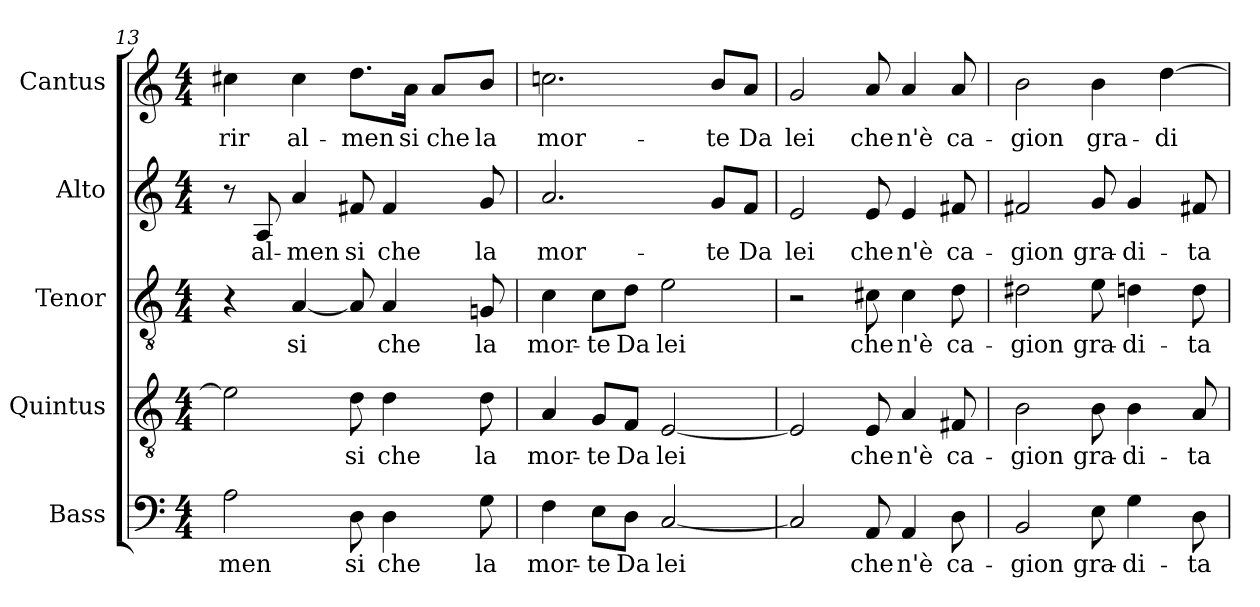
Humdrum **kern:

**kern	**text	**kern	**text	**kern	**text	**kern	**text	**kern	**text
*part5	*part5	*part4	*part4	*part3	*part3	*part2	*part2	*part1	*part1
*staff5	*staff5	*staff4	*staff4	*staff3	*staff3	*staff2	*staff2	*staff1	*staff1
*I"Bass	*	*I"Quintus	*	*I"Tenor	*	*I"Alto	*	*I"Cantus	*
*I'B.	*	*I'T.	*	*I'T.	*	*I'A.	*	*I'S.	*
*clefF4	*	*clefGv2	*	*clefGv2	*	*clefG2	*	*clefG2	*
*	*	*ITrd7c12	*	*ITrd7c12	*	*	*	*	*
*k[]	*	*k[]	*	*k[]	*	*k[]	*	*k[]	*
*C:	*	*C:	*	*C:	*	*C:	*	*C:	*
*M4/4	*	*M4/4	*	*M4/4	*	*M4/4	*	*M4/4	*
=13	=13	=13	=13	=13	=13	=13	=13	=13	=13
!	!LO:LY:b:color=#000000	!	!	!	!	!	!	!	!
!	!	!	!	!	!	!	!	!	!LO:LY:b:color=#000000
2Ai\	-men	2Ei\]	.	4r	.	8r	.	4cc#Xi\	-rir
!	!	!	!	!	!	!	!LO:LY:b:color=#000000	!	!
.	.	.	.	.	.	8Ai/	al-	.	.
!	!	!	!	!	!LO:LY:b:color=#000000	!	!	!	!
!	!	!	!	!	!	!	!LO:LY:b:color=#000000	!	!
!	!	!	!	!	!	!	!	!	!LO:LY:b:color=#000000
.	.	.	.	[4AAi/	si	4ai/	-men	4cc#i\	al-
!	!LO:LY:b:color=#000000	!	!	!	!	!	!	!	!
!	!	!	!LO:LY:b:color=#000000	!	!	!	!	!	!
!	!	!	!	!	!	!	!LO:LY:b:color=#000000	!	!
!	!	!	!	!	!	!	!	!	!LO:LY:b:color=#000000
8Di\	si	8Di\	si	8AAi/]	.	8f#Xi/	si	8.ddi\L	-men
!	!LO:LY:b:color=#000000	!	!	!	!	!	!	!	!
!	!	!	!LO:LY:b:color=#000000	!	!	!	!	!	!
!	!	!	!	!	!LO:LY:b:color=#000000	!	!	!	!
!	!	!	!	!	!	!	!LO:LY:b:color=#000000	!	!
4Di\	che	4Di\	che	4AAi/	che	4f#i/	che	.	.
!	!	!	!	!	!	!	!	!	!LO:LY:b:color=#000000
.	.	.	.	.	.	.	.	16ai\Jk	si
!	!	!	!	!	!	!	!	!	!LO:LY:b:color=#000000
.	.	.	.	.	.	.	.	8ai/L	che
!	!LO:LY:b:color=#000000	!	!	!	!	!	!	!	!
!	!	!	!LO:LY:b:color=#000000	!	!	!	!	!	!
!	!	!	!	!	!LO:LY:b:color=#000000	!	!	!	!
!	!	!	!	!	!	!	!LO:LY:b:color=#000000	!	!
!	!	!	!	!	!	!	!	!	!LO:LY:b:color=#000000
8Gi\	la	8Di\	la	8GGni/	la	8gi/	la	8bi/J	la
=14	=14	=14	=14	=14	=14	=14	=14	=14	=14
!	!LO:LY:b:color=#000000	!	!	!	!	!	!	!	!
!	!	!	!LO:LY:b:color=#000000	!	!	!	!	!	!
!	!	!	!	!	!LO:LY:b:color=#000000	!	!	!	!
!	!	!	!	!	!	!	!LO:LY:b:color=#000000	!	!
!	!	!	!	!	!	!	!	!	!LO:LY:b:color=#000000
4Fi\	mor-	4AAi/	mor-	4Ci\	mor-	2.ai/	mor-	2.ccni\	mor-
!	!LO:LY:b:color=#000000	!	!	!	!	!	!	!	!
!	!	!	!LO:LY:b:color=#000000	!	!	!	!	!	!
!	!	!	!	!	!LO:LY:b:color=#000000	!	!	!	!
8Ei\L	-te	8GGi/L	-te	8Ci\L	-te	.	.	.	.
!	!LO:LY:b:color=#000000	!	!	!	!	!	!	!	!
!	!	!	!LO:LY:b:color=#000000	!	!	!	!	!	!
!	!	!	!	!	!LO:LY:b:color=#000000	!	!	!	!
8Di\J	Da	8FFi/J	Da	8Di\J	Da	.	.	.	.
!	!LO:LY:b:color=#000000	!	!	!	!	!	!	!	!
!	!	!	!LO:LY:b:color=#000000	!	!	!	!	!	!
!	!	!	!	!	!LO:LY:b:color=#000000	!	!	!	!
[2Ci/	lei	[2EEi/	lei	2Ei\	lei	.	.	.	.
!	!	!	!	!	!	!	!LO:LY:b:color=#000000	!	!
!	!	!	!	!	!	!	!	!	!LO:LY:b:color=#000000
.	.	.	.	.	.	8gi/L	-te	8bi/L	-te
!	!	!	!	!	!	!	!LO:LY:b:color=#000000	!	!
!	!	!	!	!	!	!	!	!	!LO:LY:b:color=#000000
.	.	.	.	.	.	8fi/J	Da	8ai/J	Da
=15	=15	=15	=15	=15	=15	=15	=15	=15	=15
!	!	!	!	!	!	!	!LO:LY:b:color=#000000	!	!
!	!	!	!	!	!	!	!	!	!LO:LY:b:color=#000000
2Ci/]	.	2EEi/]	.	2r	.	2ei/	lei	2gi/	lei
!	!LO:LY:b:color=#000000	!	!	!	!	!	!	!	!
!	!	!	!LO:LY:b:color=#000000	!	!	!	!	!	!
!	!	!	!	!	!LO:LY:b:color=#000000	!	!	!	!
!	!	!	!	!	!	!	!LO:LY:b:color=#000000	!	!
!	!	!	!	!	!	!	!	!	!LO:LY:b:color=#000000
8AAi/	che	8EEi/	che	8C#Xi\	che	8ei/	che	8ai/	che
!	!LO:LY:b:color=#000000	!	!	!	!	!	!	!	!
!	!	!	!LO:LY:b:color=#000000	!	!	!	!	!	!
!	!	!	!	!	!LO:LY:b:color=#000000	!	!	!	!
!	!	!	!	!	!	!	!LO:LY:b:color=#000000	!	!
!	!	!	!	!	!	!	!	!	!LO:LY:b:color=#000000
4AAi/	n'è	4AAi/	n'è	4C#i\	n'è	4ei/	n'è	4ai/	n'è
!	!LO:LY:b:color=#000000	!	!	!	!	!	!	!	!
!	!	!	!LO:LY:b:color=#000000	!	!	!	!	!	!
!	!	!	!	!	!LO:LY:b:color=#000000	!	!	!	!
!	!	!	!	!	!	!	!LO:LY:b:color=#000000	!	!
!	!	!	!	!	!	!	!	!	!LO:LY:b:color=#000000
8Di\	ca-	8FF#Xi/	ca-	8Di\	ca-	8f#Xi/	ca-	8ai/	ca-
=16	=16	=16	=16	=16	=16	=16	=16	=16	=16
!	!LO:LY:b:color=#000000	!	!	!	!	!	!	!	!
!	!	!	!LO:LY:b:color=#000000	!	!	!	!	!	!
!	!	!	!	!	!LO:LY:b:color=#000000	!	!	!	!
!	!	!	!	!	!	!	!LO:LY:b:color=#000000	!	!
!	!	!	!	!	!	!	!	!	!LO:LY:b:color=#000000
2BBi/	-gion	2BBi\	-gion	2D#Xi\	-gion	2f#Xi/	-gion	2bi\	-gion
!	!LO:LY:b:color=#000000	!	!	!	!	!	!	!	!
!	!	!	!LO:LY:b:color=#000000	!	!	!	!	!	!
!	!	!	!	!	!LO:LY:b:color=#000000	!	!	!	!
!	!	!	!	!	!	!	!LO:LY:b:color=#000000	!	!
!	!	!	!	!	!	!	!	!	!LO:LY:b:color=#000000
8Ei\	gra-	8BBi\	gra-	8Ei\	gra-	8gi/	gra-	4bi\	gra-
!	!LO:LY:b:color=#000000	!	!	!	!	!	!	!	!
!	!	!	!LO:LY:b:color=#000000	!	!	!	!	!	!
!	!	!	!	!	!LO:LY:b:color=#000000	!	!	!	!
!	!	!	!	!	!	!	!LO:LY:b:color=#000000	!	!
4Gi\	-di-	4BBi\	-di-	4Dni\	-di-	4gi/	-di-	.	.
!	!	!	!	!	!	!	!	!	!LO:LY:b:color=#000000
.	.	.	.	.	.	.	.	[4ddi\	-di-
!	!LO:LY:b:color=#000000	!	!	!	!	!	!	!	!
!	!	!	!LO:LY:b:color=#000000	!	!	!	!	!	!
!	!	!	!	!	!LO:LY:b:color=#000000	!	!	!	!
!	!	!	!	!	!	!	!LO:LY:b:color=#000000	!	!
8Di\	-ta	8AAi/	-ta	8Di\	-ta	8f#Xi/	-ta	.	.
=	=	=	=	=	=	=	=	=	=
*-	*-	*-	*-	*-	*-	*-	*-	*-	*-
